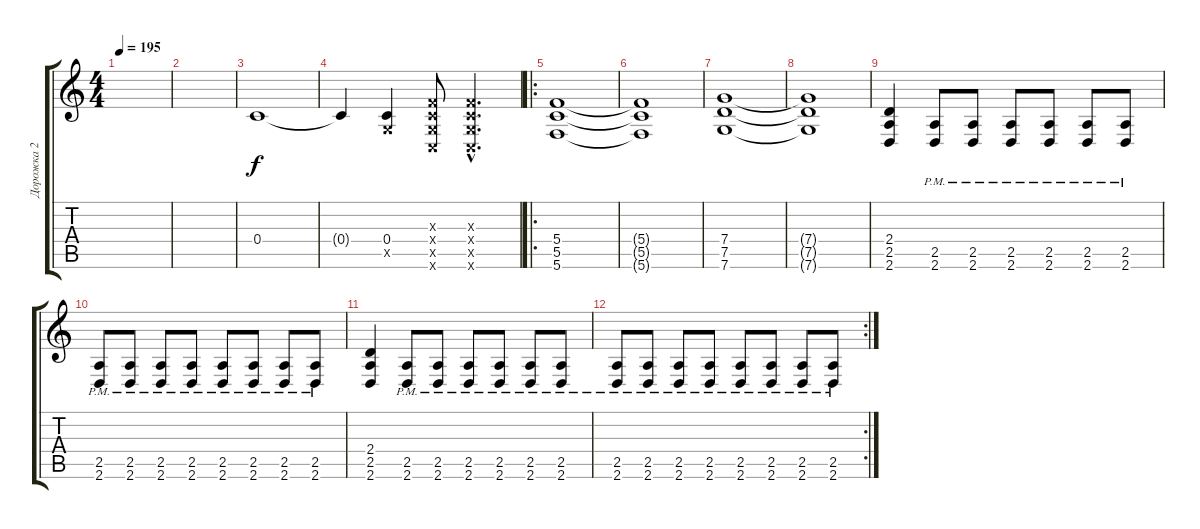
\track ("Дорожка 2" "Дорожка 2") {instrument distortionguitar}
\staff {score tabs}
\tuning (D4 A3 F3 C3 G2 C2) {hide}
\ts (4 4)
\tempo 195
\clef g2
\ks c
|
|
0.4.1 |
0.4{t}.4 (0.4 0.5{x}).4 (0.3{x} 0.4{x} 0.5{x} 0.6{x}).8 (0.3{hac x} 0.4{hac x} 0.5{hac x} 0.6{hac x}).4{d} |
\ro
(5.4 5.5 5.6).1 |
(5.4{t} 5.5{t} 5.6{t}).1 |
(7.4 7.5 7.6).1 |
(7.4{t} 7.5{t} 7.6{t}).1 |
(2.4 2.5 2.6).4 (2.5{pm} 2.6{pm}).8 (2.5{pm} 2.6{pm}).8 (2.5{pm} 2.6{pm}).8 (2.5{pm} 2.6{pm}).8 (2.5{pm} 2.6{pm}).8 (2.5{pm} 2.6{pm}).8 |
(2.5{pm} 2.6{pm}).8 (2.5{pm} 2.6{pm}).8 (2.5{pm} 2.6{pm}).8 (2.5{pm} 2.6{pm}).8 (2.5{pm} 2.6{pm}).8 (2.5{pm} 2.6{pm}).8 (2.5{pm} 2.6{pm}).8 (2.5{pm} 2.6{pm}).8 |
(2.4 2.5 2.6).4 (2.5{pm} 2.6{pm}).8 (2.5{pm} 2.6{pm}).8 (2.5{pm} 2.6{pm}).8 (2.5{pm} 2.6{pm}).8 (2.5{pm} 2.6{pm}).8 (2.5{pm} 2.6{pm}).8 |
\rc 2
(2.5{pm} 2.6{pm}).8 (2.5{pm} 2.6{pm}).8 (2.5{pm} 2.6{pm}).8 (2.5{pm} 2.6{pm}).8 (2.5{pm} 2.6{pm}).8 (2.5{pm} 2.6{pm}).8 (2.5{pm} 2.6{pm}).8 (2.5{pm} 2.6{pm}).8
